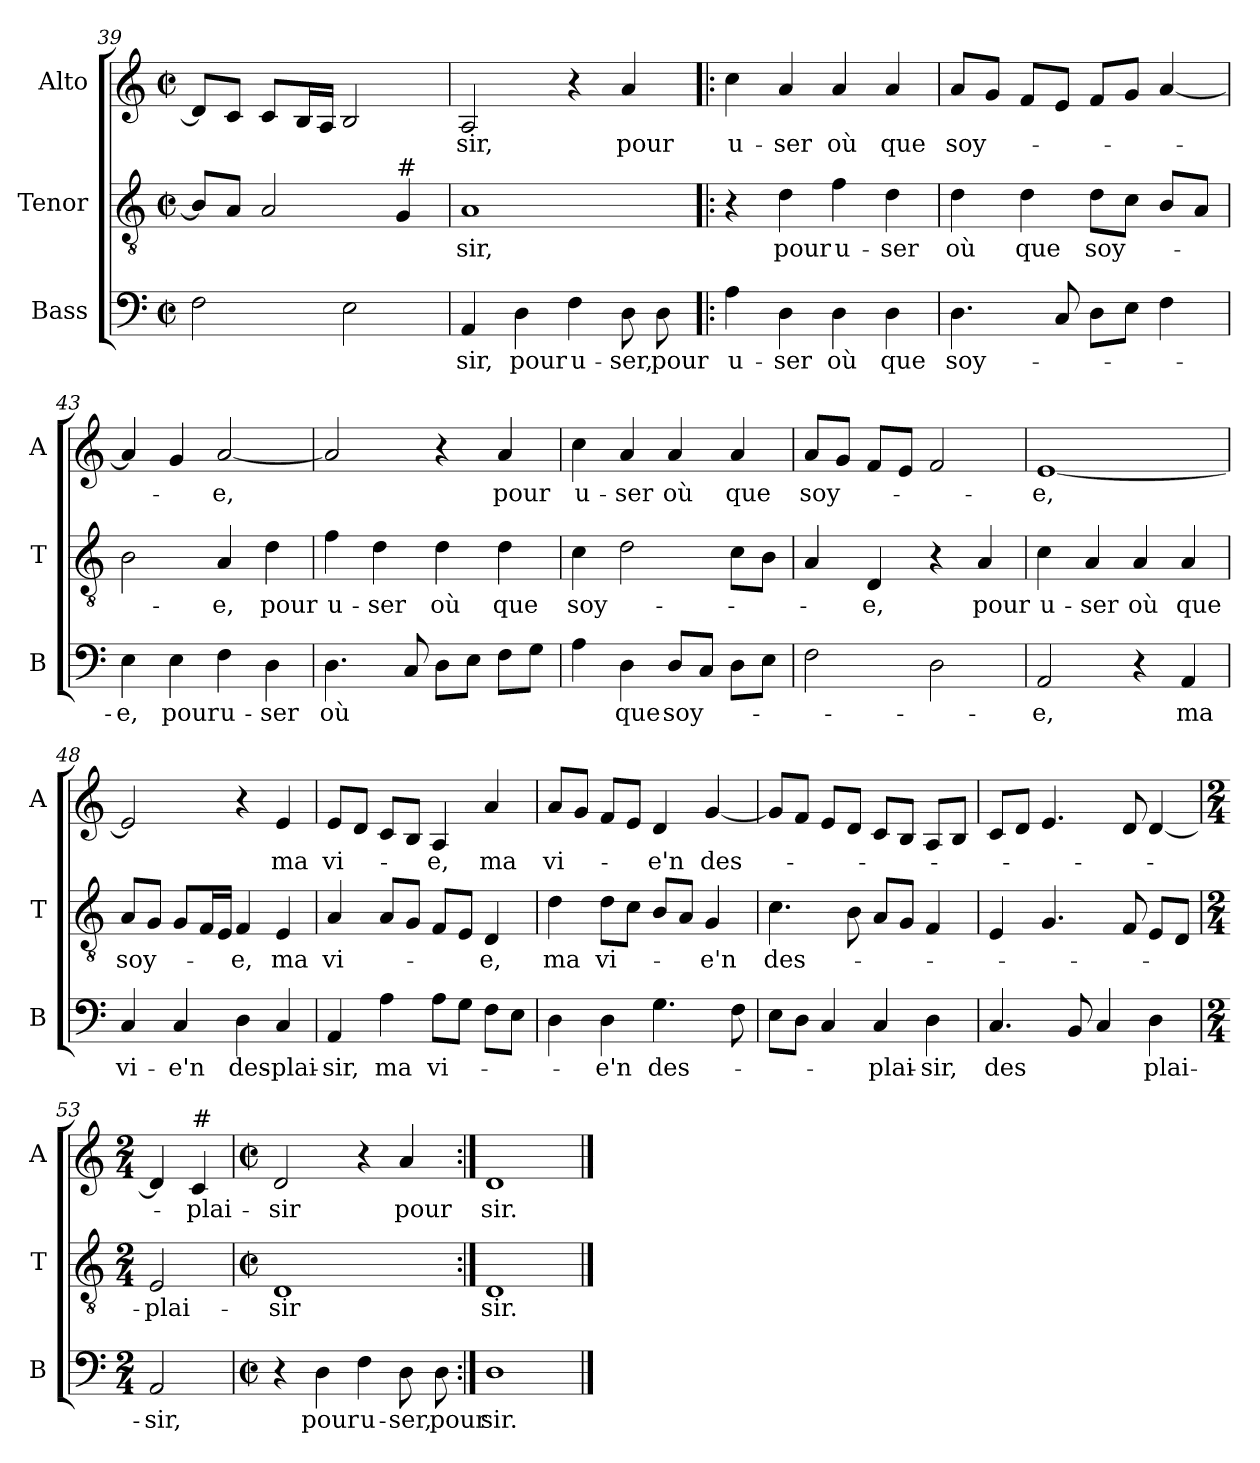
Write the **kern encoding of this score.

**kern	**text	**kern	**text	**kern	**text
*part3	*part3	*part2	*part2	*part1	*part1
*staff3	*staff3	*staff2	*staff2	*staff1	*staff1
*I"Bass	*	*I"Tenor	*	*I"Alto	*
*I'B	*	*I'T	*	*I'A	*
*clefF4	*	*clefGv2	*	*clefG2	*
*k[]	*	*k[]	*	*k[]	*
*C:	*	*C:	*	*C:	*
*M2/2	*	*M2/2	*	*M2/2	*
*met(c|)	*	*met(c|)	*	*met(c|)	*
=39	=39	=39	=39	=39	=39
2F\	.	8B/L]	.	8d/L]	.
.	.	8A/J	.	8c/J	.
.	.	2A/	.	8c/L	.
.	.	.	.	16B/L	.
.	.	.	.	16A/JJ	.
2E\	.	.	.	2B/	.
!	!	!LO:TX:a:t=#	!	!	!
.	.	4G/	.	.	.
=40	=40	=40	=40	=40	=40
!	!LO:LY:b	!	!LO:LY:b	!	!LO:LY:b
4AA/	-sir,	1A	-sir,	2A/	-sir,
!	!LO:LY:b	!	!	!	!
4D\	pour	.	.	.	.
!	!LO:LY:b	!	!	!	!
4F\	u-	.	.	4r	.
!	!LO:LY:b	!	!	!	!LO:LY:b
8D\	-ser,	.	.	4a/	pour
!	!LO:LY:b	!	!	!	!
8D\	pour	.	.	.	.
!!LO:LB:g=z
=41!|:	=41!|:	=41!|:	=41!|:	=41!|:	=41!|:
!	!LO:LY:b	!	!	!	!LO:LY:b
4A\	u-	4r	.	4cc\	u-
!	!LO:LY:b	!	!LO:LY:b	!	!LO:LY:b
4D\	-ser	4d\	pour	4a/	-ser
!	!LO:LY:b	!	!LO:LY:b	!	!LO:LY:b
4D\	où	4f\	u-	4a/	où
!	!LO:LY:b	!	!LO:LY:b	!	!LO:LY:b
4D\	que	4d\	-ser	4a/	que
=42	=42	=42	=42	=42	=42
!	!LO:LY:b	!	!LO:LY:b	!	!LO:LY:b
4.D\	soy-	4d\	où	8a/L	soy-
.	.	.	.	8g/J	.
!	!	!	!LO:LY:b	!	!
.	.	4d\	que	8f/L	.
8C/	.	.	.	8e/J	.
!	!	!	!LO:LY:b	!	!
8D\L	.	8d\L	soy-	8f/L	.
8E\J	.	8c\J	.	8g/J	.
4F\	.	8B/L	.	[4a/	.
.	.	8A/J	.	.	.
=43	=43	=43	=43	=43	=43
!	!LO:LY:b	!	!	!	!
4E\	-e,	2B\	.	4a/]	.
!	!LO:LY:b	!	!	!	!
4E\	pour	.	.	4g/	.
!	!LO:LY:b	!	!LO:LY:b	!	!LO:LY:b
4F\	u-	4A/	-e,	[2a/	-e,
!	!LO:LY:b	!	!LO:LY:b	!	!
4D\	-ser	4d\	pour	.	.
=44	=44	=44	=44	=44	=44
!	!LO:LY:b	!	!LO:LY:b	!	!
4.D\	où	4f\	u-	2a/]	.
!	!	!	!LO:LY:b	!	!
.	.	4d\	-ser	.	.
8C/	.	.	.	.	.
!	!	!	!LO:LY:b	!	!
8D\L	.	4d\	où	4r	.
8E\J	.	.	.	.	.
!	!	!	!LO:LY:b	!	!LO:LY:b
8F\L	.	4d\	que	4a/	pour
8G\J	.	.	.	.	.
=45	=45	=45	=45	=45	=45
!	!	!	!LO:LY:b	!	!LO:LY:b
4A\	.	4c\	soy-	4cc\	u-
!	!LO:LY:b	!	!	!	!LO:LY:b
4D\	que	2d\	.	4a/	-ser
!	!LO:LY:b	!	!	!	!LO:LY:b
8D/L	soy-	.	.	4a/	où
8C/J	.	.	.	.	.
!	!	!	!	!	!LO:LY:b
8D\L	.	8c\L	.	4a/	que
8E\J	.	8B\J	.	.	.
!!LO:LB:g=z
=46	=46	=46	=46	=46	=46
!	!	!	!	!	!LO:LY:b
2F\	.	4A/	.	8a/L	soy-
.	.	.	.	8g/J	.
!	!	!	!LO:LY:b	!	!
.	.	4D/	-e,	8f/L	.
.	.	.	.	8e/J	.
2D\	.	4r	.	2f/	.
!	!	!	!LO:LY:b	!	!
.	.	4A/	pour	.	.
=47	=47	=47	=47	=47	=47
!	!LO:LY:b	!	!LO:LY:b	!	!LO:LY:b
2AA/	-e,	4c\	u-	[1e	-e,
!	!	!	!LO:LY:b	!	!
.	.	4A/	-ser	.	.
!	!	!	!LO:LY:b	!	!
4r	.	4A/	où	.	.
!	!LO:LY:b	!	!LO:LY:b	!	!
4AA/	ma	4A/	que	.	.
=48	=48	=48	=48	=48	=48
!	!LO:LY:b	!	!LO:LY:b	!	!
4C/	vi-	8A/L	soy-	2e/]	.
.	.	8G/J	.	.	.
!	!LO:LY:b	!	!	!	!
4C/	-e'n	8G/L	.	.	.
.	.	16F/L	.	.	.
.	.	16E/JJ	.	.	.
!	!LO:LY:b	!	!LO:LY:b	!	!
4D\	des-	4F/	-e,	4r	.
!	!LO:LY:b	!	!LO:LY:b	!	!LO:LY:b
4C/	-plai-	4E/	ma	4e/	ma
=49	=49	=49	=49	=49	=49
!	!LO:LY:b	!	!LO:LY:b	!	!LO:LY:b
4AA/	-sir,	4A/	vi-	8e/L	vi-
.	.	.	.	8d/J	.
!	!LO:LY:b	!	!	!	!
4A\	ma	8A/L	.	8c/L	.
.	.	8G/J	.	8B/J	.
!	!LO:LY:b	!	!	!	!LO:LY:b
8A\L	vi-	8F/L	.	4A/	-e,
8G\J	.	8E/J	.	.	.
!	!	!	!LO:LY:b	!	!LO:LY:b
8F\L	.	4D/	-e,	4a/	ma
8E\J	.	.	.	.	.
=50	=50	=50	=50	=50	=50
!	!	!	!LO:LY:b	!	!LO:LY:b
4D\	.	4d\	ma	8a/L	vi-
.	.	.	.	8g/J	.
!	!LO:LY:b	!	!LO:LY:b	!	!
4D\	-e'n	8d\L	vi-	8f/L	.
.	.	8c\J	.	8e/J	.
!	!LO:LY:b	!	!	!	!LO:LY:b
4.G\	des-	8B/L	.	4d/	-e'n
.	.	8A/J	.	.	.
!	!	!	!LO:LY:b	!	!LO:LY:b
.	.	4G/	-e'n	[4g/	des-
8F\	.	.	.	.	.
!!LO:LB:g=z
=51	=51	=51	=51	=51	=51
!	!	!	!LO:LY:b	!	!
8E\L	.	4.c\	des-	8g/L]	.
8D\J	.	.	.	8f/J	.
4C/	.	.	.	8e/L	.
.	.	8B\	.	8d/J	.
!	!LO:LY:b	!	!	!	!
4C/	-plai-	8A/L	.	8c/L	.
.	.	8G/J	.	8B/J	.
!	!LO:LY:b	!	!	!	!
4D\	-sir,	4F/	.	8A/L	.
.	.	.	.	8B/J	.
=52	=52	=52	=52	=52	=52
!	!LO:LY:b	!	!	!	!
4.C/	des	4E/	.	8c/L	.
.	.	.	.	8d/J	.
.	.	4.G/	.	4.e/	.
8BB/	.	.	.	.	.
4C/	.	.	.	.	.
.	.	8F/	.	8d/	.
!	!LO:LY:b	!	!	!	!
4D\	plai-	8E/L	.	[4d/	.
.	.	8D/J	.	.	.
=53	=53	=53	=53	=53	=53
*M2/4	*	*M2/4	*	*M2/4	*
!	!LO:LY:b	!	!LO:LY:b	!	!
2AA/	-sir,	2E/	-plai-	4d/]	.
!	!	!	!	!LO:TX:a:t=#	!
!	!	!	!	!	!LO:LY:b
.	.	.	.	4c/	-plai-
=54	=54	=54	=54	=54	=54
*M2/2	*	*M2/2	*	*M2/2	*
*met(c|)	*	*met(c|)	*	*met(c|)	*
!	!	!	!LO:LY:b	!	!LO:LY:b
4r	.	1D	-sir	2d/	-sir
!	!LO:LY:b	!	!	!	!
4D\	pour	.	.	.	.
!	!LO:LY:b	!	!	!	!
4F\	u-	.	.	4r	.
!	!LO:LY:b	!	!	!	!LO:LY:b
8D\	-ser,	.	.	4a/	pour
!	!LO:LY:b	!	!	!	!
8D\	pour	.	.	.	.
=55:|!	=55:|!	=55:|!	=55:|!	=55:|!	=55:|!
!	!LO:LY:b	!	!LO:LY:b	!	!LO:LY:b
1D	sir.	1D	sir.	1d	sir.
==	==	==	==	==	==
*-	*-	*-	*-	*-	*-
